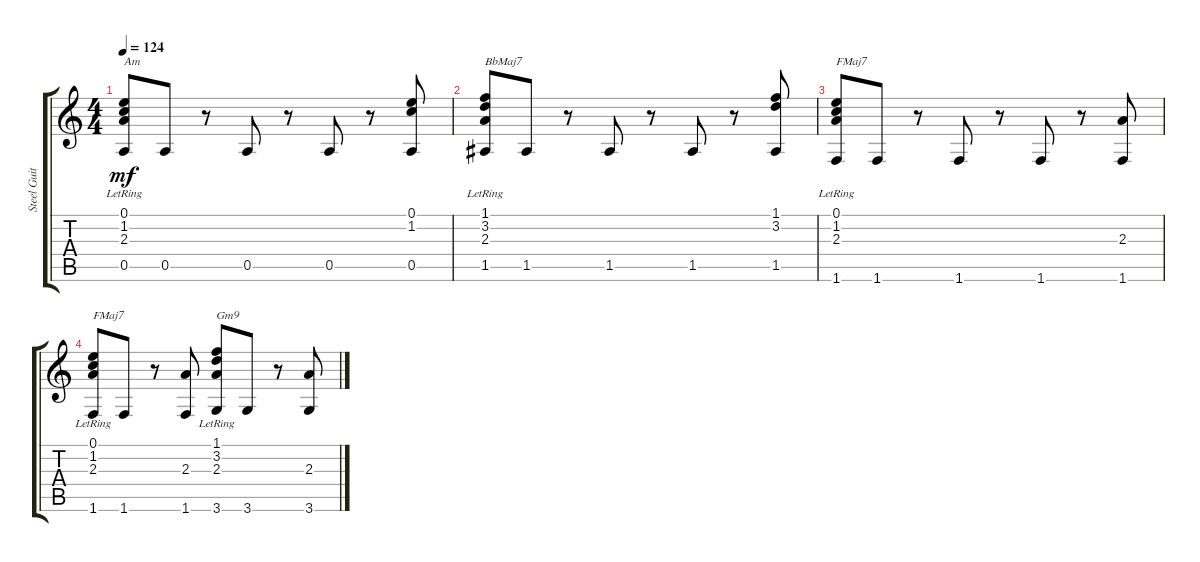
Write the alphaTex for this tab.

\track ("Steel Guitar" "Steel Guit") {instrument acousticguitarsteel}
\staff {score tabs}
\tuning (E4 B3 G3 D3 A2 E2) {hide}
\ts (4 4)
\tempo 124
\clef g2
\ks c
(0.1{lr} 1.2{lr} 2.3{lr} 0.5{lr}).8{txt "Am" dy mf instrument acousticguitarsteel} 0.5.8 r.8 0.5.8 r.8 0.5.8 r.8 (0.1 1.2 0.5).8 |
(1.1{lr} 3.2{lr} 2.3{lr} 1.5{lr}).8{txt "BbMaj7"} 1.5.8 r.8 1.5.8 r.8 1.5.8 r.8 (1.1 3.2 1.5).8 |
(0.1{lr} 1.2{lr} 2.3{lr} 1.6{lr}).8{txt "FMaj7"} 1.6.8 r.8 1.6.8 r.8 1.6.8 r.8 (2.3 1.6).8 |
(0.1{lr} 1.2{lr} 2.3{lr} 1.6{lr}).8{txt "FMaj7"} 1.6.8 r.8 (2.3 1.6).8 (1.1{lr} 3.2{lr} 2.3{lr} 3.6{lr}).8{txt "Gm9"} 3.6.8 r.8 (2.3 3.6).8
